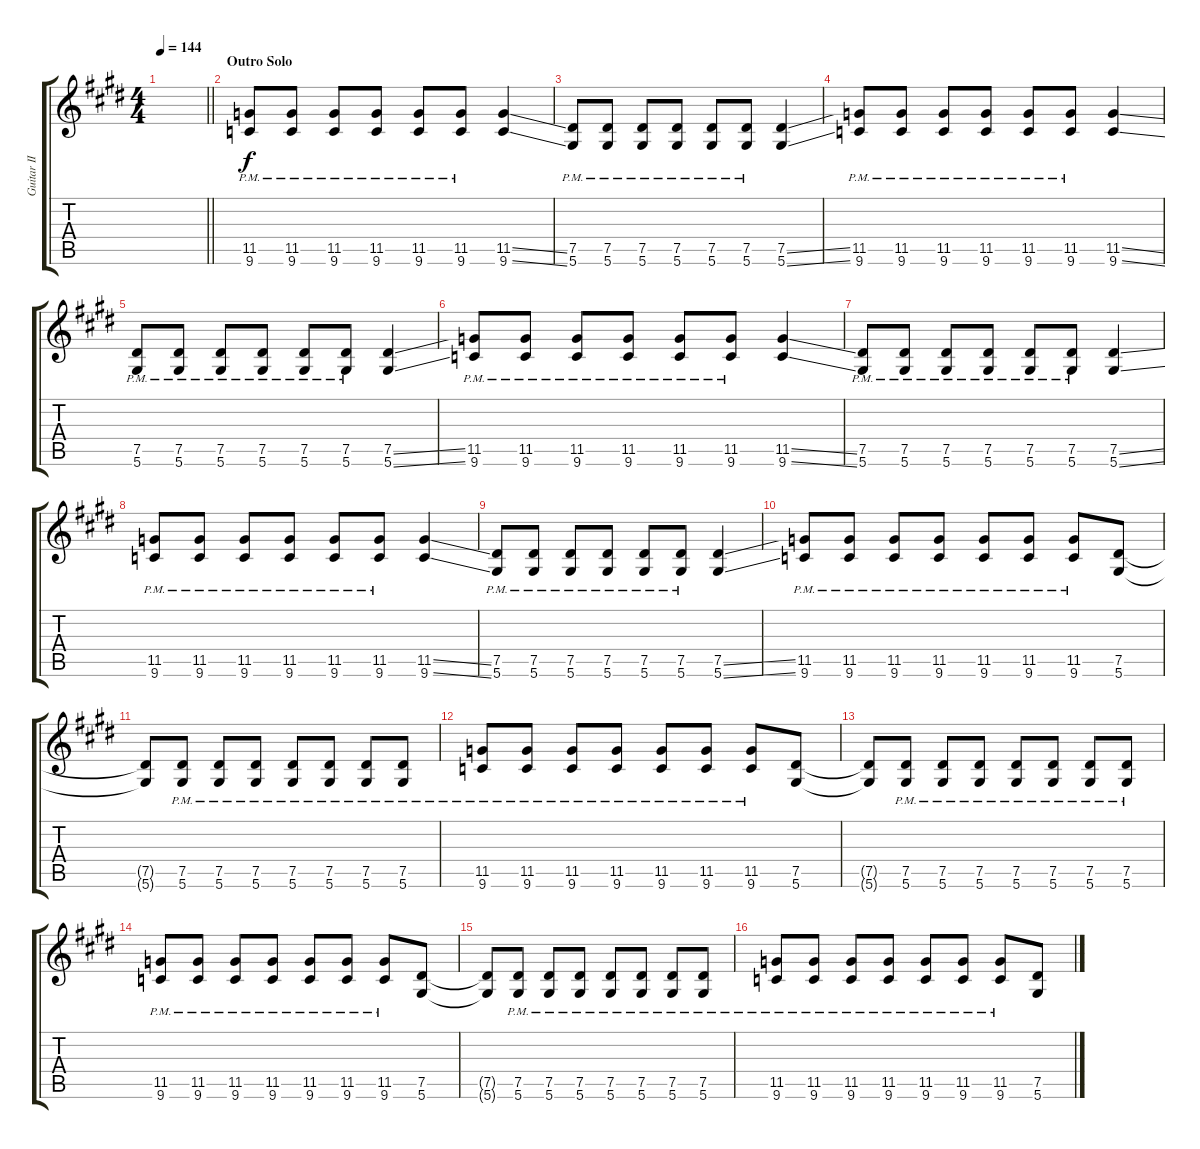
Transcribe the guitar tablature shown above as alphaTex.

\track ("Guitar II" "Guitar II") {instrument distortionguitar}
\staff {score tabs}
\tuning (Eb4 Bb3 Gb3 Db3 Ab2 Eb2) {hide}
\ts (4 4)
\tempo 144
\clef g2
\barLineRight lightlight
\ks c#minor
|
\section ("" "Outro Solo")
(11.5{pm} 9.6{pm}).8 (11.5{pm} 9.6{pm}).8 (11.5{pm} 9.6{pm}).8 (11.5{pm} 9.6{pm}).8 (11.5{pm} 9.6{pm}).8 (11.5{pm} 9.6{pm}).8 (11.5{ss} 9.6{ss}).4 |
(7.5{pm} 5.6{pm}).8 (7.5{pm} 5.6{pm}).8 (7.5{pm} 5.6{pm}).8 (7.5{pm} 5.6{pm}).8 (7.5{pm} 5.6{pm}).8 (7.5{pm} 5.6{pm}).8 (7.5{ss} 5.6{ss}).4 |
(11.5{pm} 9.6{pm}).8 (11.5{pm} 9.6{pm}).8 (11.5{pm} 9.6{pm}).8 (11.5{pm} 9.6{pm}).8 (11.5{pm} 9.6{pm}).8 (11.5{pm} 9.6{pm}).8 (11.5{ss} 9.6{ss}).4 |
(7.5{pm} 5.6{pm}).8 (7.5{pm} 5.6{pm}).8 (7.5{pm} 5.6{pm}).8 (7.5{pm} 5.6{pm}).8 (7.5{pm} 5.6{pm}).8 (7.5{pm} 5.6{pm}).8 (7.5{ss} 5.6{ss}).4 |
(11.5{pm} 9.6{pm}).8 (11.5{pm} 9.6{pm}).8 (11.5{pm} 9.6{pm}).8 (11.5{pm} 9.6{pm}).8 (11.5{pm} 9.6{pm}).8 (11.5{pm} 9.6{pm}).8 (11.5{ss} 9.6{ss}).4 |
(7.5{pm} 5.6{pm}).8 (7.5{pm} 5.6{pm}).8 (7.5{pm} 5.6{pm}).8 (7.5{pm} 5.6{pm}).8 (7.5{pm} 5.6{pm}).8 (7.5{pm} 5.6{pm}).8 (7.5{ss} 5.6{ss}).4 |
(11.5{pm} 9.6{pm}).8 (11.5{pm} 9.6{pm}).8 (11.5{pm} 9.6{pm}).8 (11.5{pm} 9.6{pm}).8 (11.5{pm} 9.6{pm}).8 (11.5{pm} 9.6{pm}).8 (11.5{ss} 9.6{ss}).4 |
(7.5{pm} 5.6{pm}).8 (7.5{pm} 5.6{pm}).8 (7.5{pm} 5.6{pm}).8 (7.5{pm} 5.6{pm}).8 (7.5{pm} 5.6{pm}).8 (7.5{pm} 5.6{pm}).8 (7.5{ss} 5.6{ss}).4 |
(11.5{pm} 9.6{pm}).8 (11.5{pm} 9.6{pm}).8 (11.5{pm} 9.6{pm}).8 (11.5{pm} 9.6{pm}).8 (11.5{pm} 9.6{pm}).8 (11.5{pm} 9.6{pm}).8 (11.5{pm} 9.6{pm}).8 (7.5 5.6).8 |
(7.5{t} 5.6{t}).8 (7.5{pm} 5.6{pm}).8 (7.5{pm} 5.6{pm}).8 (7.5{pm} 5.6{pm}).8 (7.5{pm} 5.6{pm}).8 (7.5{pm} 5.6{pm}).8 (7.5{pm} 5.6{pm}).8 (7.5{pm} 5.6{pm}).8 |
(11.5{pm} 9.6{pm}).8 (11.5{pm} 9.6{pm}).8 (11.5{pm} 9.6{pm}).8 (11.5{pm} 9.6{pm}).8 (11.5{pm} 9.6{pm}).8 (11.5{pm} 9.6{pm}).8 (11.5{pm} 9.6{pm}).8 (7.5 5.6).8 |
(7.5{t} 5.6{t}).8 (7.5{pm} 5.6{pm}).8 (7.5{pm} 5.6{pm}).8 (7.5{pm} 5.6{pm}).8 (7.5{pm} 5.6{pm}).8 (7.5{pm} 5.6{pm}).8 (7.5{pm} 5.6{pm}).8 (7.5{pm} 5.6{pm}).8 |
(11.5{pm} 9.6{pm}).8 (11.5{pm} 9.6{pm}).8 (11.5{pm} 9.6{pm}).8 (11.5{pm} 9.6{pm}).8 (11.5{pm} 9.6{pm}).8 (11.5{pm} 9.6{pm}).8 (11.5{pm} 9.6{pm}).8 (7.5 5.6).8 |
(7.5{t} 5.6{t}).8 (7.5{pm} 5.6{pm}).8 (7.5{pm} 5.6{pm}).8 (7.5{pm} 5.6{pm}).8 (7.5{pm} 5.6{pm}).8 (7.5{pm} 5.6{pm}).8 (7.5{pm} 5.6{pm}).8 (7.5{pm} 5.6{pm}).8 |
(11.5{pm} 9.6{pm}).8 (11.5{pm} 9.6{pm}).8 (11.5{pm} 9.6{pm}).8 (11.5{pm} 9.6{pm}).8 (11.5{pm} 9.6{pm}).8 (11.5{pm} 9.6{pm}).8 (11.5{pm} 9.6{pm}).8 (7.5 5.6).8
